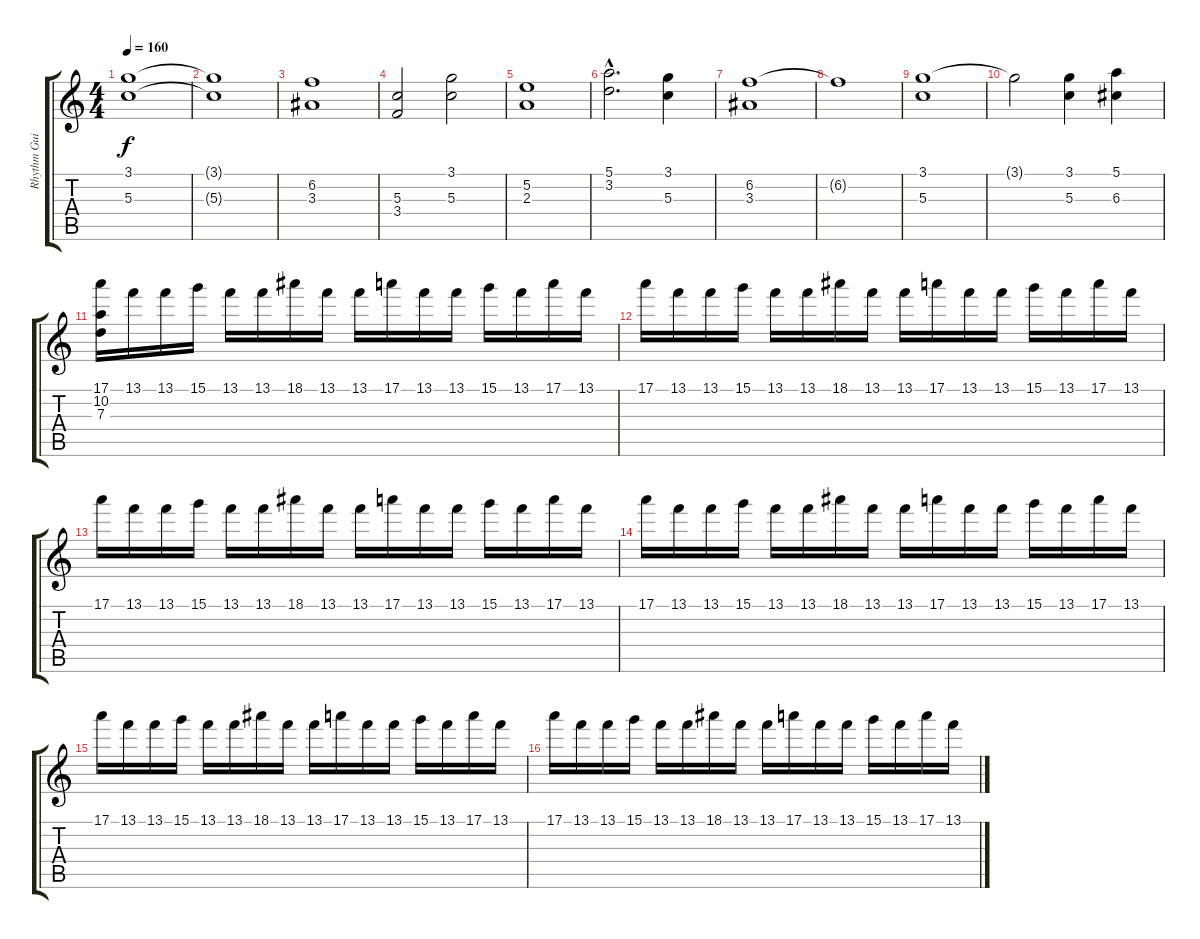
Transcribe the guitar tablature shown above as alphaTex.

\track ("Rhythm Guitar" "Rhythm Gui") {instrument distortionguitar}
\staff {score tabs}
\tuning (E4 B3 G3 D3 A2 E2) {hide}
\ts (4 4)
\tempo 160
\clef g2
\ks c
(3.1 5.3).1{dy f} |
(3.1{t} 5.3{t}).1 |
(6.2 3.3).1 |
(5.3 3.4).2 (3.1 5.3).2 |
(5.2 2.3).1 |
(5.1{hac} 3.2{hac}).2{d} (3.1 5.3).4 |
(6.2 3.3).1 |
6.2{t}.1 |
(3.1 5.3).1 |
3.1{t}.2 (3.1 5.3).4 (5.1 6.3).4 |
(17.1 10.2 7.3).16 13.1.16 13.1.16 15.1.16 13.1.16 13.1.16 18.1.16 13.1.16 13.1.16 17.1.16 13.1.16 13.1.16 15.1.16 13.1.16 17.1.16 13.1.16 |
17.1.16 13.1.16 13.1.16 15.1.16 13.1.16 13.1.16 18.1.16 13.1.16 13.1.16 17.1.16 13.1.16 13.1.16 15.1.16 13.1.16 17.1.16 13.1.16 |
17.1.16 13.1.16 13.1.16 15.1.16 13.1.16 13.1.16 18.1.16 13.1.16 13.1.16 17.1.16 13.1.16 13.1.16 15.1.16 13.1.16 17.1.16 13.1.16 |
17.1.16 13.1.16 13.1.16 15.1.16 13.1.16 13.1.16 18.1.16 13.1.16 13.1.16 17.1.16 13.1.16 13.1.16 15.1.16 13.1.16 17.1.16 13.1.16 |
17.1.16 13.1.16 13.1.16 15.1.16 13.1.16 13.1.16 18.1.16 13.1.16 13.1.16 17.1.16 13.1.16 13.1.16 15.1.16 13.1.16 17.1.16 13.1.16 |
17.1.16 13.1.16 13.1.16 15.1.16 13.1.16 13.1.16 18.1.16 13.1.16 13.1.16 17.1.16 13.1.16 13.1.16 15.1.16 13.1.16 17.1.16 13.1.16
